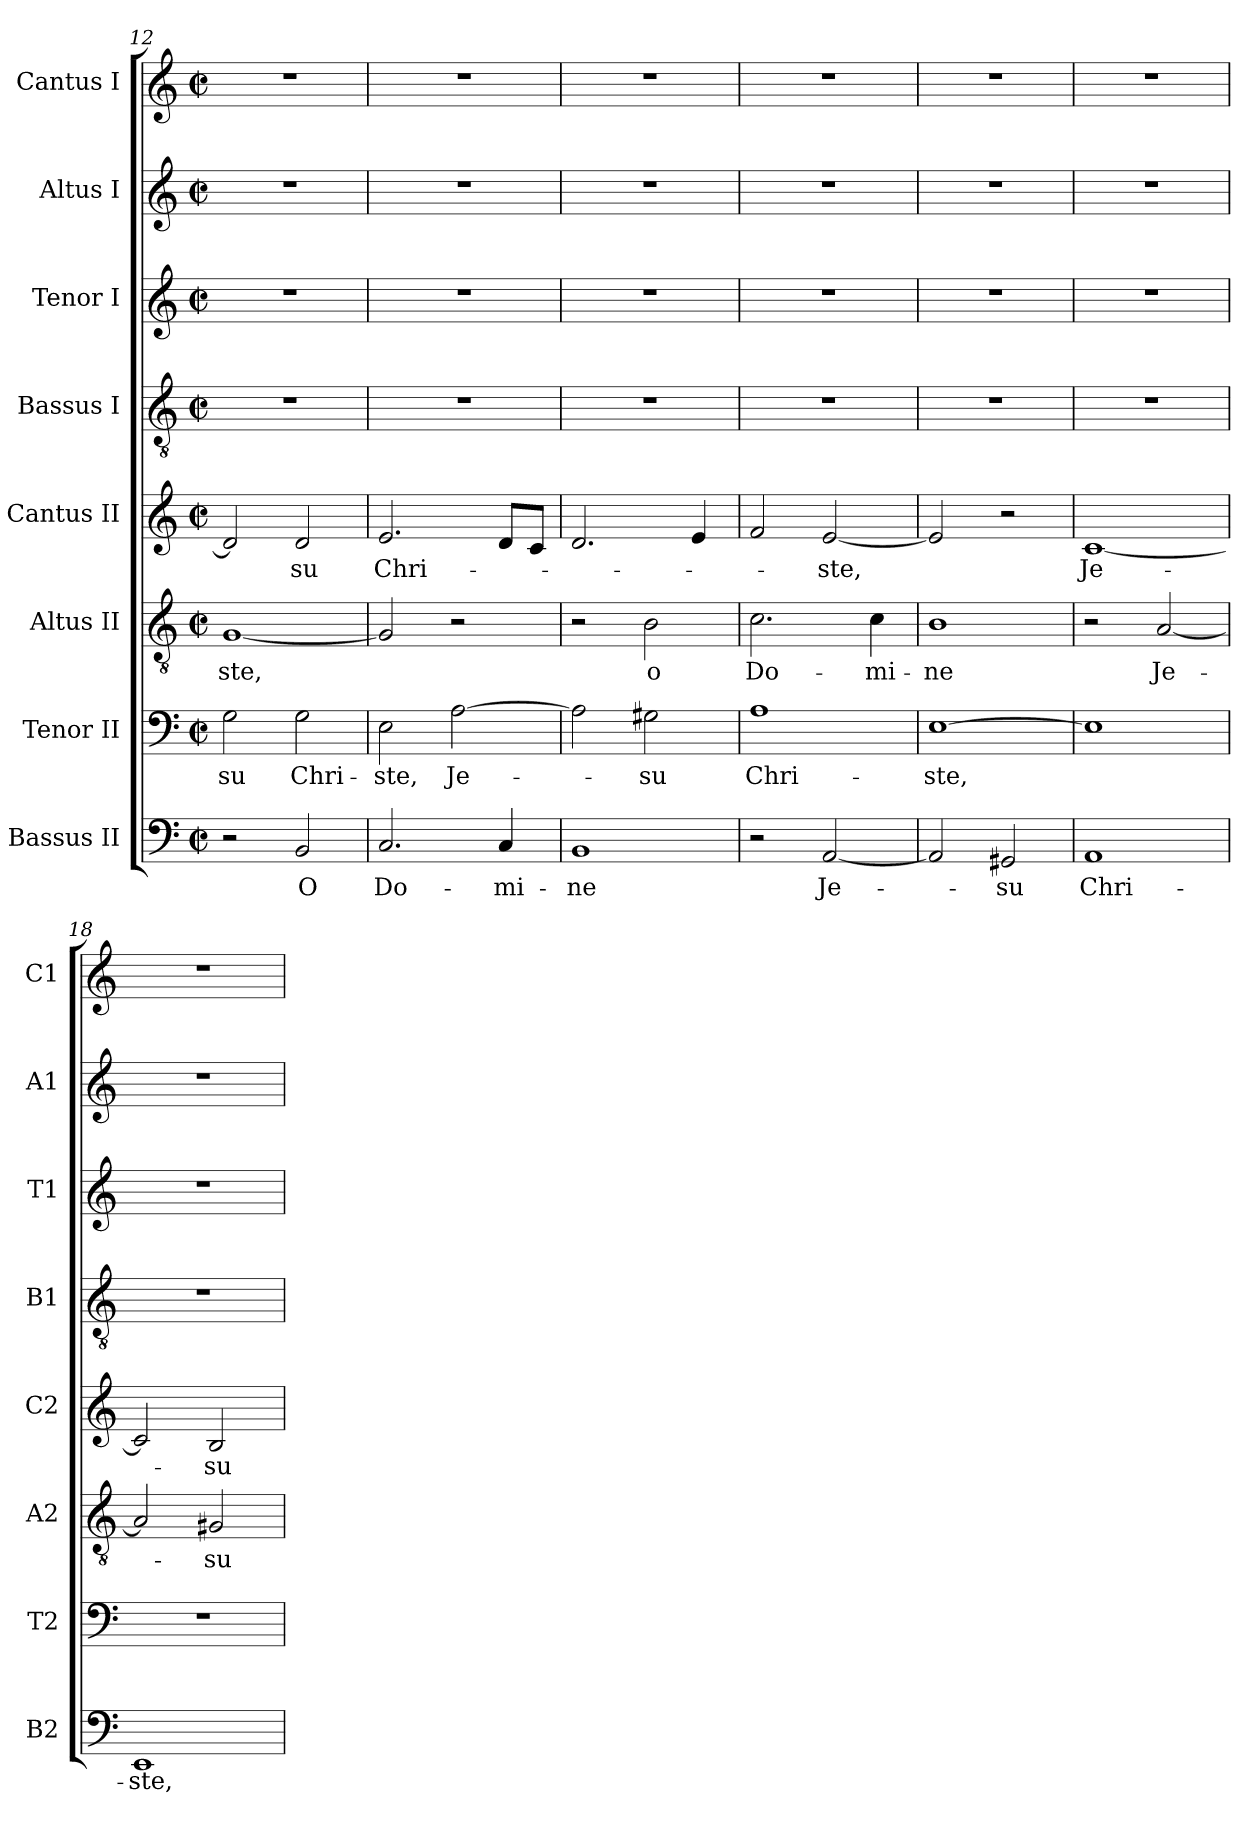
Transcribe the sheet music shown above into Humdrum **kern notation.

**kern	**text	**kern	**text	**kern	**text	**kern	**text	**kern	**kern	**kern	**kern
*part8	*part8	*part7	*part7	*part6	*part6	*part5	*part5	*part4	*part3	*part2	*part1
*staff8	*staff8	*staff7	*staff7	*staff6	*staff6	*staff5	*staff5	*staff4	*staff3	*staff2	*staff1
*I"Bassus II	*	*I"Tenor II	*	*I"Altus II	*	*I"Cantus II	*	*I"Bassus I	*I"Tenor I	*I"Altus I	*I"Cantus I
*I'B2	*	*I'T2	*	*I'A2	*	*I'C2	*	*I'B1	*I'T1	*I'A1	*I'C1
*clefF4	*	*clefF4	*	*clefGv2	*	*clefG2	*	*clefGv2	*clefG2	*clefG2	*clefG2
*k[]	*	*k[]	*	*k[]	*	*k[]	*	*k[]	*k[]	*k[]	*k[]
*C:	*	*C:	*	*C:	*	*C:	*	*C:	*C:	*C:	*C:
*M2/2	*	*M2/2	*	*M2/2	*	*M2/2	*	*M2/2	*M2/2	*M2/2	*M2/2
*met(c|)	*	*met(c|)	*	*met(c|)	*	*met(c|)	*	*met(c|)	*met(c|)	*met(c|)	*met(c|)
=12	=12	=12	=12	=12	=12	=12	=12	=12	=12	=12	=12
!	!	!	!LO:LY:b	!	!	!	!	!	!	!	!
!	!	!	!	!	!LO:LY:b	!	!	!	!	!	!
2r	.	2G\	-su	[1G	-ste,	2d/]	.	1r	1r	1r	1r
!	!LO:LY:b	!	!	!	!	!	!	!	!	!	!
!	!	!	!LO:LY:b	!	!	!	!	!	!	!	!
!	!	!	!	!	!	!	!LO:LY:b	!	!	!	!
2BB/	O	2G\	Chri-	.	.	2d/	-su	.	.	.	.
=13	=13	=13	=13	=13	=13	=13	=13	=13	=13	=13	=13
!	!LO:LY:b	!	!	!	!	!	!	!	!	!	!
!	!	!	!LO:LY:b	!	!	!	!	!	!	!	!
!	!	!	!	!	!	!	!LO:LY:b	!	!	!	!
2.C/	Do-	2E\	-ste,	2G/]	.	2.e/	Chri-	1r	1r	1r	1r
!	!	!	!LO:LY:b	!	!	!	!	!	!	!	!
.	.	[2A\	Je-	2r	.	.	.	.	.	.	.
!	!LO:LY:b	!	!	!	!	!	!	!	!	!	!
4C/	-mi-	.	.	.	.	8d/L	.	.	.	.	.
.	.	.	.	.	.	8c/J	.	.	.	.	.
=14	=14	=14	=14	=14	=14	=14	=14	=14	=14	=14	=14
!	!LO:LY:b	!	!	!	!	!	!	!	!	!	!
1BB	-ne	2A\]	.	2r	.	2.d/	.	1r	1r	1r	1r
!	!	!	!LO:LY:b	!	!	!	!	!	!	!	!
!	!	!	!	!	!LO:LY:b	!	!	!	!	!	!
.	.	2G#X\	-su	2B\	o	.	.	.	.	.	.
.	.	.	.	.	.	4e/	.	.	.	.	.
=15	=15	=15	=15	=15	=15	=15	=15	=15	=15	=15	=15
!	!	!	!LO:LY:b	!	!	!	!	!	!	!	!
!	!	!	!	!	!LO:LY:b	!	!	!	!	!	!
2r	.	1A	Chri-	2.c\	Do-	2f/	.	1r	1r	1r	1r
!	!LO:LY:b	!	!	!	!	!	!	!	!	!	!
!	!	!	!	!	!	!	!LO:LY:b	!	!	!	!
[2AA/	Je-	.	.	.	.	[2e/	-ste,	.	.	.	.
!	!	!	!	!	!LO:LY:b	!	!	!	!	!	!
.	.	.	.	4c\	-mi-	.	.	.	.	.	.
!!LO:LB:g=z
=16	=16	=16	=16	=16	=16	=16	=16	=16	=16	=16	=16
!	!	!	!LO:LY:b	!	!	!	!	!	!	!	!
!	!	!	!	!	!LO:LY:b	!	!	!	!	!	!
2AA/]	.	[1E	-ste,	1B	-ne	2e/]	.	1r	1r	1r	1r
!	!LO:LY:b	!	!	!	!	!	!	!	!	!	!
2GG#X/	-su	.	.	.	.	2r	.	.	.	.	.
=17	=17	=17	=17	=17	=17	=17	=17	=17	=17	=17	=17
!	!LO:LY:b	!	!	!	!	!	!	!	!	!	!
!	!	!	!	!	!	!	!LO:LY:b	!	!	!	!
1AA	Chri-	1E]	.	2r	.	[1c	Je-	1r	1r	1r	1r
!	!	!	!	!	!LO:LY:b	!	!	!	!	!	!
.	.	.	.	[2A/	Je-	.	.	.	.	.	.
=18	=18	=18	=18	=18	=18	=18	=18	=18	=18	=18	=18
!	!LO:LY:b	!	!	!	!	!	!	!	!	!	!
1EE	-ste,	1r	.	2A/]	.	2c/]	.	1r	1r	1r	1r
!	!	!	!	!	!LO:LY:b	!	!	!	!	!	!
!	!	!	!	!	!	!	!LO:LY:b	!	!	!	!
.	.	.	.	2G#X/	-su	2B/	-su	.	.	.	.
=	=	=	=	=	=	=	=	=	=	=	=
*-	*-	*-	*-	*-	*-	*-	*-	*-	*-	*-	*-
